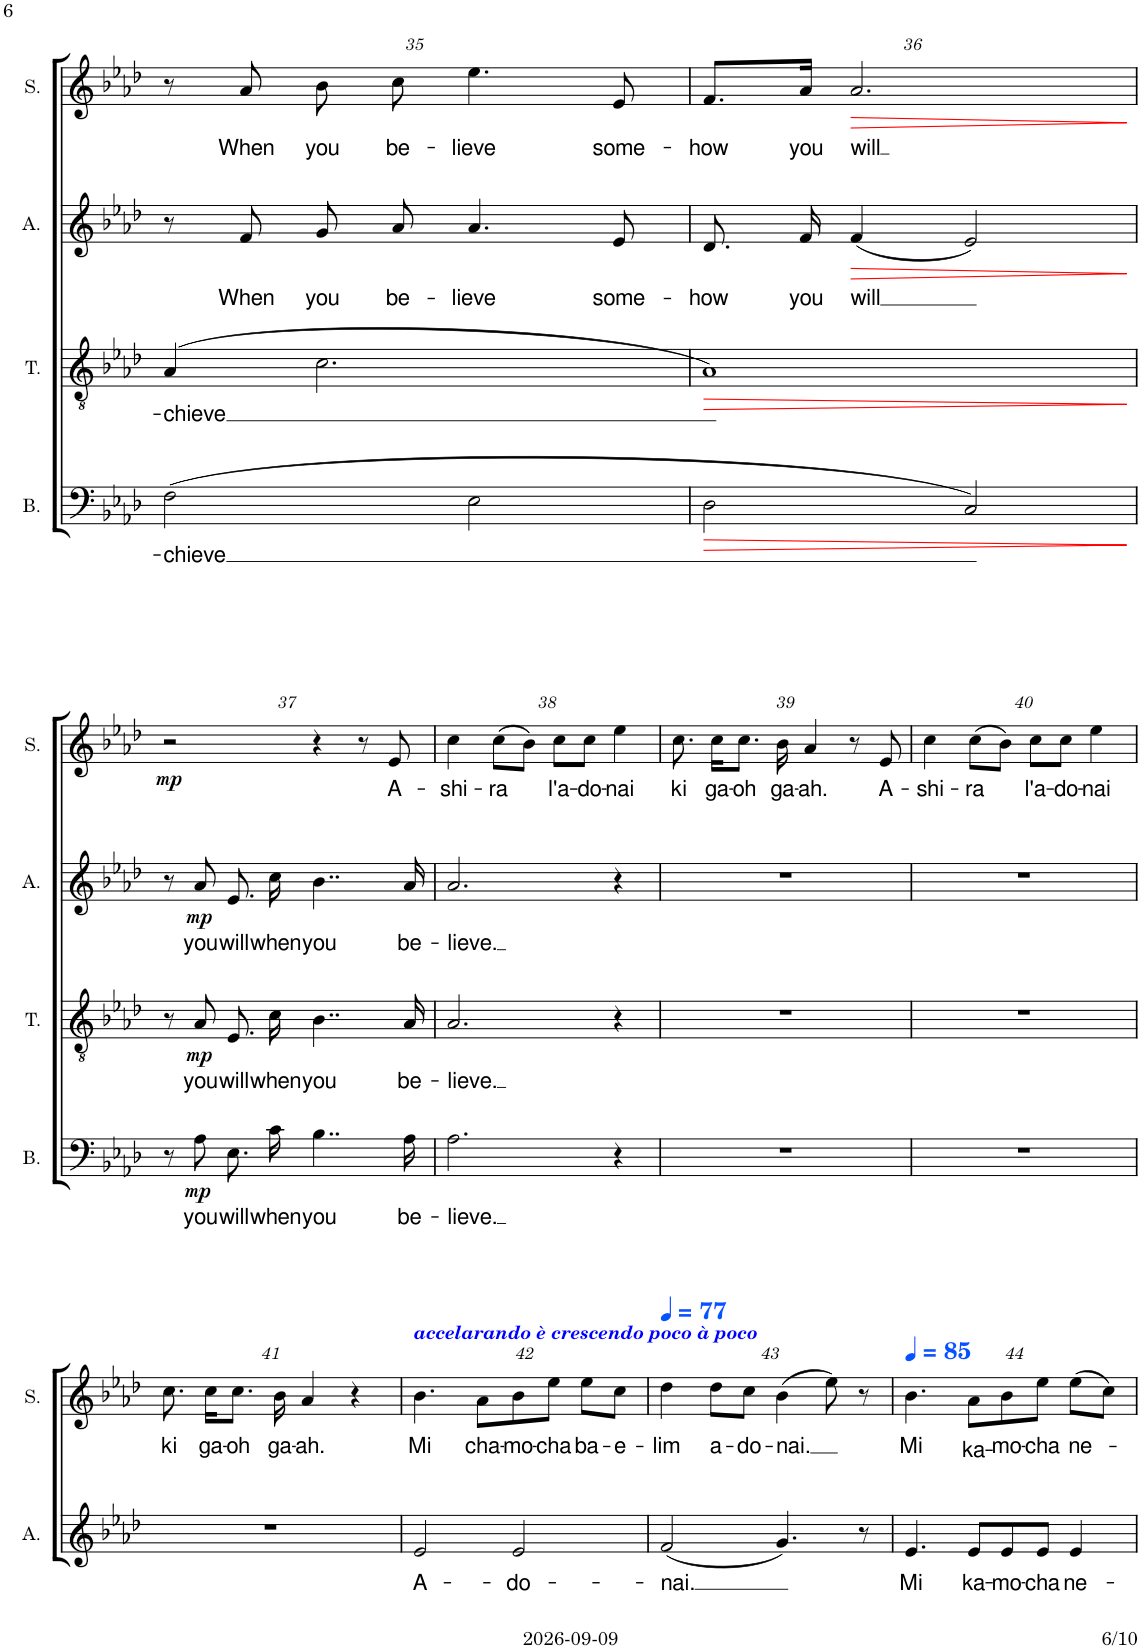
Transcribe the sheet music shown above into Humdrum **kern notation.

**kern	**text	**dynam	**kern	**text	**dynam	**kern	**text	**dynam	**kern	**text	**dynam
*part4	*part4	*part4	*part3	*part3	*part3	*part2	*part2	*part2	*part1	*part1	*part1
*staff4	*staff4	*staff4	*staff3	*staff3	*staff3	*staff2	*staff2	*staff2	*staff1	*staff1	*staff1
*I"Bass	*	*	*I"Tenor	*	*	*I"Alto	*	*	*I"Soprano	*	*
*I'B.	*	*	*I'T.	*	*	*I'A.	*	*	*I'S.	*	*
!!LO:PB:g=z
*clefF4	*	*	*clefGv2	*	*	*clefG2	*	*	*clefG2	*	*
*k[b-e-a-d-]	*	*	*k[b-e-a-d-]	*	*	*k[b-e-a-d-]	*	*	*k[b-e-a-d-]	*	*
*M4/4	*	*	*M4/4	*	*	*M4/4	*	*	*M4/4	*	*
=35	=35	=35	=35	=35	=35	=35	=35	=35	=35	=35	=35
!	!LO:LY:b	!	!	!LO:LY:b	!	!	!	!	!	!	!
(2F\	-chieve	.	(4A-/	-chieve	.	8r	.	.	8r	.	.
!	!	!	!	!	!	!	!LO:LY:b	!	!	!LO:LY:b	!
.	.	.	.	.	.	8f/	When	.	8a-/	When	.
!	!	!	!	!	!	!	!LO:LY:b	!	!	!LO:LY:b	!
.	.	.	2.c\	.	.	8g/	you	.	8b-\	you	.
!	!	!	!	!	!	!	!LO:LY:b	!	!	!LO:LY:b	!
.	.	.	.	.	.	8a-/	be-	.	8cc\	be-	.
!	!	!	!	!	!	!	!LO:LY:b	!	!	!LO:LY:b	!
2E-\	.	.	.	.	.	4.a-/	-lieve	.	4.ee-\	-lieve	.
!	!	!	!	!	!	!	!LO:LY:b	!	!	!LO:LY:b	!
.	.	.	.	.	.	8e-/	some-	.	8e-/	some-	.
=36	=36	=36	=36	=36	=36	=36	=36	=36	=36	=36	=36
!	!	!LO:HP:b	!	!	!LO:HP:b	!	!LO:LY:b	!	!	!LO:LY:b	!
2D-\	.	>	1A-)	.	>	8.d-/	-how	.	8.f/L	-how	.
!	!	!	!	!	!	!	!LO:LY:b	!	!	!LO:LY:b	!
.	.	.	.	.	.	16f/	you	.	16a-/Jk	you	.
!	!	!	!	!	!	!	!LO:LY:b	!LO:HP:b	!	!LO:LY:b	!LO:HP:b
.	.	.	.	.	.	(4f/	will	>	2.a-/	will	>
2C/)	.	.	.	.	.	2e-/)	.	.	.	.	.
.	.	]	.	.	]	.	.	]	.	.	]
!!LO:LB:g=z
=37	=37	=37	=37	=37	=37	=37	=37	=37	=37	=37	=37
!	!	!	!	!	!	!	!	!	!	!	!LO:DY:b
8r	.	.	8r	.	.	8r	.	.	2r	.	mp
!	!LO:LY:b	!LO:DY:b	!	!LO:LY:b	!LO:DY:b	!	!LO:LY:b	!LO:DY:b	!	!	!
8A-\	you	mp	8A-/	you	mp	8a-/	you	mp	.	.	.
!	!LO:LY:b	!	!	!LO:LY:b	!	!	!LO:LY:b	!	!	!	!
8.E-\L	will	.	8.E-/L	will	.	8.e-/	will	.	.	.	.
!	!LO:LY:b	!	!	!LO:LY:b	!	!	!LO:LY:b	!	!	!	!
16c\Jk	when	.	16c/Jk	when	.	16cc\	when	.	.	.	.
!	!LO:LY:b	!	!	!LO:LY:b	!	!	!LO:LY:b	!	!	!	!
4..B-\	you	.	4..B-\	you	.	4..b-\	you	.	4r	.	.
.	.	.	.	.	.	.	.	.	8r	.	.
!	!	!	!	!	!	!	!	!	!	!LO:LY:b	!
.	.	.	.	.	.	.	.	.	8e-/	A-	.
!	!LO:LY:b	!	!	!LO:LY:b	!	!	!LO:LY:b	!	!	!	!
16A-\	be-	.	16A-/	be-	.	16a-/	be-	.	.	.	.
=38	=38	=38	=38	=38	=38	=38	=38	=38	=38	=38	=38
!	!LO:LY:b	!	!	!LO:LY:b	!	!	!LO:LY:b	!	!	!LO:LY:b	!
2.A-\	-lieve.	.	2.A-/	-lieve.	.	2.a-/	-lieve.	.	4cc\	-shi-	.
!	!	!	!	!	!	!	!	!	!	!LO:LY:b	!
.	.	.	.	.	.	.	.	.	(8cc\L	-ra	.
.	.	.	.	.	.	.	.	.	8b-\J)	.	.
!	!	!	!	!	!	!	!	!	!	!LO:LY:b	!
.	.	.	.	.	.	.	.	.	8cc\L	l'a-	.
!	!	!	!	!	!	!	!	!	!	!LO:LY:b	!
.	.	.	.	.	.	.	.	.	8cc\J	-do-	.
!	!	!	!	!	!	!	!	!	!	!LO:LY:b	!
4r	.	.	4r	.	.	4r	.	.	4ee-\	-nai	.
=39	=39	=39	=39	=39	=39	=39	=39	=39	=39	=39	=39
!	!	!	!	!	!	!	!	!	!	!LO:LY:b	!
1r	.	.	1r	.	.	1r	.	.	8.cc\	ki	.
!	!	!	!	!	!	!	!	!	!	!LO:LY:b	!
.	.	.	.	.	.	.	.	.	16cc\KL	ga-	.
!	!	!	!	!	!	!	!	!	!	!LO:LY:b	!
.	.	.	.	.	.	.	.	.	8.cc\J	-oh	.
!	!	!	!	!	!	!	!	!	!	!LO:LY:b	!
.	.	.	.	.	.	.	.	.	16b-\	ga-	.
!	!	!	!	!	!	!	!	!	!	!LO:LY:b	!
.	.	.	.	.	.	.	.	.	4a-/	-ah.	.
.	.	.	.	.	.	.	.	.	8r	.	.
!	!	!	!	!	!	!	!	!	!	!LO:LY:b	!
.	.	.	.	.	.	.	.	.	8e-/	A-	.
=40	=40	=40	=40	=40	=40	=40	=40	=40	=40	=40	=40
!	!	!	!	!	!	!	!	!	!	!LO:LY:b	!
1r	.	.	1r	.	.	1r	.	.	4cc\	-shi-	.
!	!	!	!	!	!	!	!	!	!	!LO:LY:b	!
.	.	.	.	.	.	.	.	.	(8cc\L	-ra	.
.	.	.	.	.	.	.	.	.	8b-\J)	.	.
!	!	!	!	!	!	!	!	!	!	!LO:LY:b	!
.	.	.	.	.	.	.	.	.	8cc\L	l'a-	.
!	!	!	!	!	!	!	!	!	!	!LO:LY:b	!
.	.	.	.	.	.	.	.	.	8cc\J	-do-	.
!	!	!	!	!	!	!	!	!	!	!LO:LY:b	!
.	.	.	.	.	.	.	.	.	4ee-\	-nai	.
!!LO:LB:g=z
=41	=41	=41	=41	=41	=41	=41	=41	=41	=41	=41	=41
!	!	!	!	!	!	!	!	!	!	!LO:LY:b	!
1r	.	.	1r	.	.	1r	.	.	8.cc\	ki	.
!	!	!	!	!	!	!	!	!	!	!LO:LY:b	!
.	.	.	.	.	.	.	.	.	16cc\KL	ga-	.
!	!	!	!	!	!	!	!	!	!	!LO:LY:b	!
.	.	.	.	.	.	.	.	.	8.cc\J	-oh	.
!	!	!	!	!	!	!	!	!	!	!LO:LY:b	!
.	.	.	.	.	.	.	.	.	16b-\	ga-	.
!	!	!	!	!	!	!	!	!	!	!LO:LY:b	!
.	.	.	.	.	.	.	.	.	4a-/	-ah.	.
.	.	.	.	.	.	.	.	.	4r	.	.
=42	=42	=42	=42	=42	=42	=42	=42	=42	=42	=42	=42
!	!	!	!	!	!	!	!LO:LY:b	!	!	!LO:LY:b	!
1r	.	.	1r	.	.	2e-/	A-	.	4.b-\	Mi	.
!	!	!	!	!	!	!	!	!	!	!LO:LY:b	!
.	.	.	.	.	.	.	.	.	8a-\L	cha-	.
!	!	!	!	!	!	!	!LO:LY:b	!	!	!LO:LY:b	!
.	.	.	.	.	.	2e-/	-do-	.	8b-\	-mo-	.
!	!	!	!	!	!	!	!	!	!	!LO:LY:b	!
.	.	.	.	.	.	.	.	.	8ee-\J	-cha	.
!	!	!	!	!	!	!	!	!	!	!LO:LY:b	!
.	.	.	.	.	.	.	.	.	8ee-\L	ba-	.
!	!	!	!	!	!	!	!	!	!	!LO:LY:b	!
.	.	.	.	.	.	.	.	.	8cc\J	-e-	.
=43	=43	=43	=43	=43	=43	=43	=43	=43	=43	=43	=43
!	!	!	!	!	!	!	!LO:LY:b	!	!	!LO:LY:b	!
1r	.	.	1r	.	.	(2f/	-nai.	.	4dd-\	-lim	.
!	!	!	!	!	!	!	!	!	!	!LO:LY:b	!
.	.	.	.	.	.	.	.	.	8dd-\L	a-	.
!	!	!	!	!	!	!	!	!	!	!LO:LY:b	!
.	.	.	.	.	.	.	.	.	8cc\J	-do-	.
!	!	!	!	!	!	!	!	!	!	!LO:LY:b	!
.	.	.	.	.	.	4.g/)	.	.	(4b-\	-nai.	.
.	.	.	.	.	.	.	.	.	8ee-\)	.	.
.	.	.	.	.	.	8r	.	.	8r	.	.
=44	=44	=44	=44	=44	=44	=44	=44	=44	=44	=44	=44
!	!	!	!	!	!	!	!LO:LY:b	!	!	!LO:LY:b	!
1r	.	.	1r	.	.	4.e-/	Mi	.	4.b-\	Mi	.
!	!	!	!	!	!	!	!LO:LY:b	!	!	!LO:LY:b	!
.	.	.	.	.	.	8e-/L	ka-	.	8a-\L	ka-	.
!	!	!	!	!	!	!	!LO:LY:b	!	!	!LO:LY:b	!
.	.	.	.	.	.	8e-/	-mo-	.	8b-\	-mo-	.
!	!	!	!	!	!	!	!LO:LY:b	!	!	!LO:LY:b	!
.	.	.	.	.	.	8e-/J	-cha	.	8ee-\J	-cha	.
!	!	!	!	!	!	!	!LO:LY:b	!	!	!LO:LY:b	!
.	.	.	.	.	.	4e-/	-ne-	.	(8ee-\L	-ne-	.
.	.	.	.	.	.	.	.	.	8cc\J)	.	.
=	=	=	=	=	=	=	=	=	=	=	=
*-	*-	*-	*-	*-	*-	*-	*-	*-	*-	*-	*-
